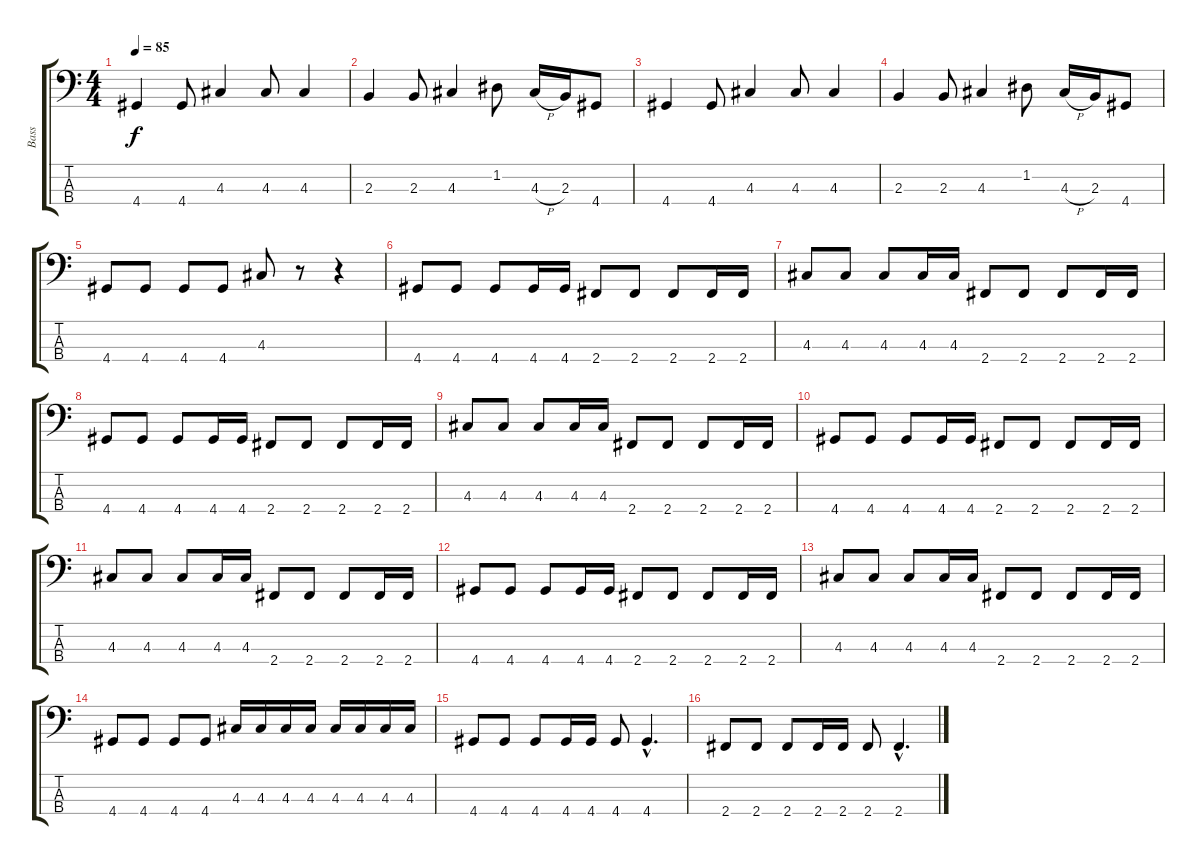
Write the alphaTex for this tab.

\track ("Bass" "Bass") {instrument electricbassfinger}
\staff {score tabs}
\tuning (G2 D2 A1 E1) {hide}
\ts (4 4)
\tempo 85
\clef f4
\ks c
4.4.4{dy f} 4.4.8 4.3.4 4.3.8 4.3.4 |
2.3.4 2.3.8 4.3.4 1.2.8 4.3{h}.16 2.3.16 4.4.8 |
4.4.4 4.4.8 4.3.4 4.3.8 4.3.4 |
2.3.4 2.3.8 4.3.4 1.2.8 4.3{h}.16 2.3.16 4.4.8 |
4.4.8 4.4.8 4.4.8 4.4.8 4.3.8 r.8 r.4 |
4.4.8 4.4.8 4.4.8 4.4.16 4.4.16 2.4.8 2.4.8 2.4.8 2.4.16 2.4.16 |
4.3.8 4.3.8 4.3.8 4.3.16 4.3.16 2.4.8 2.4.8 2.4.8 2.4.16 2.4.16 |
4.4.8 4.4.8 4.4.8 4.4.16 4.4.16 2.4.8 2.4.8 2.4.8 2.4.16 2.4.16 |
4.3.8 4.3.8 4.3.8 4.3.16 4.3.16 2.4.8 2.4.8 2.4.8 2.4.16 2.4.16 |
4.4.8 4.4.8 4.4.8 4.4.16 4.4.16 2.4.8 2.4.8 2.4.8 2.4.16 2.4.16 |
4.3.8 4.3.8 4.3.8 4.3.16 4.3.16 2.4.8 2.4.8 2.4.8 2.4.16 2.4.16 |
4.4.8 4.4.8 4.4.8 4.4.16 4.4.16 2.4.8 2.4.8 2.4.8 2.4.16 2.4.16 |
4.3.8 4.3.8 4.3.8 4.3.16 4.3.16 2.4.8 2.4.8 2.4.8 2.4.16 2.4.16 |
4.4.8 4.4.8 4.4.8 4.4.8 4.3.16 4.3.16 4.3.16 4.3.16 4.3.16 4.3.16 4.3.16 4.3.16 |
4.4.8 4.4.8 4.4.8 4.4.16 4.4.16 4.4.8 4.4{hac}.4{d} |
2.4.8 2.4.8 2.4.8 2.4.16 2.4.16 2.4.8 2.4{hac}.4{d}
